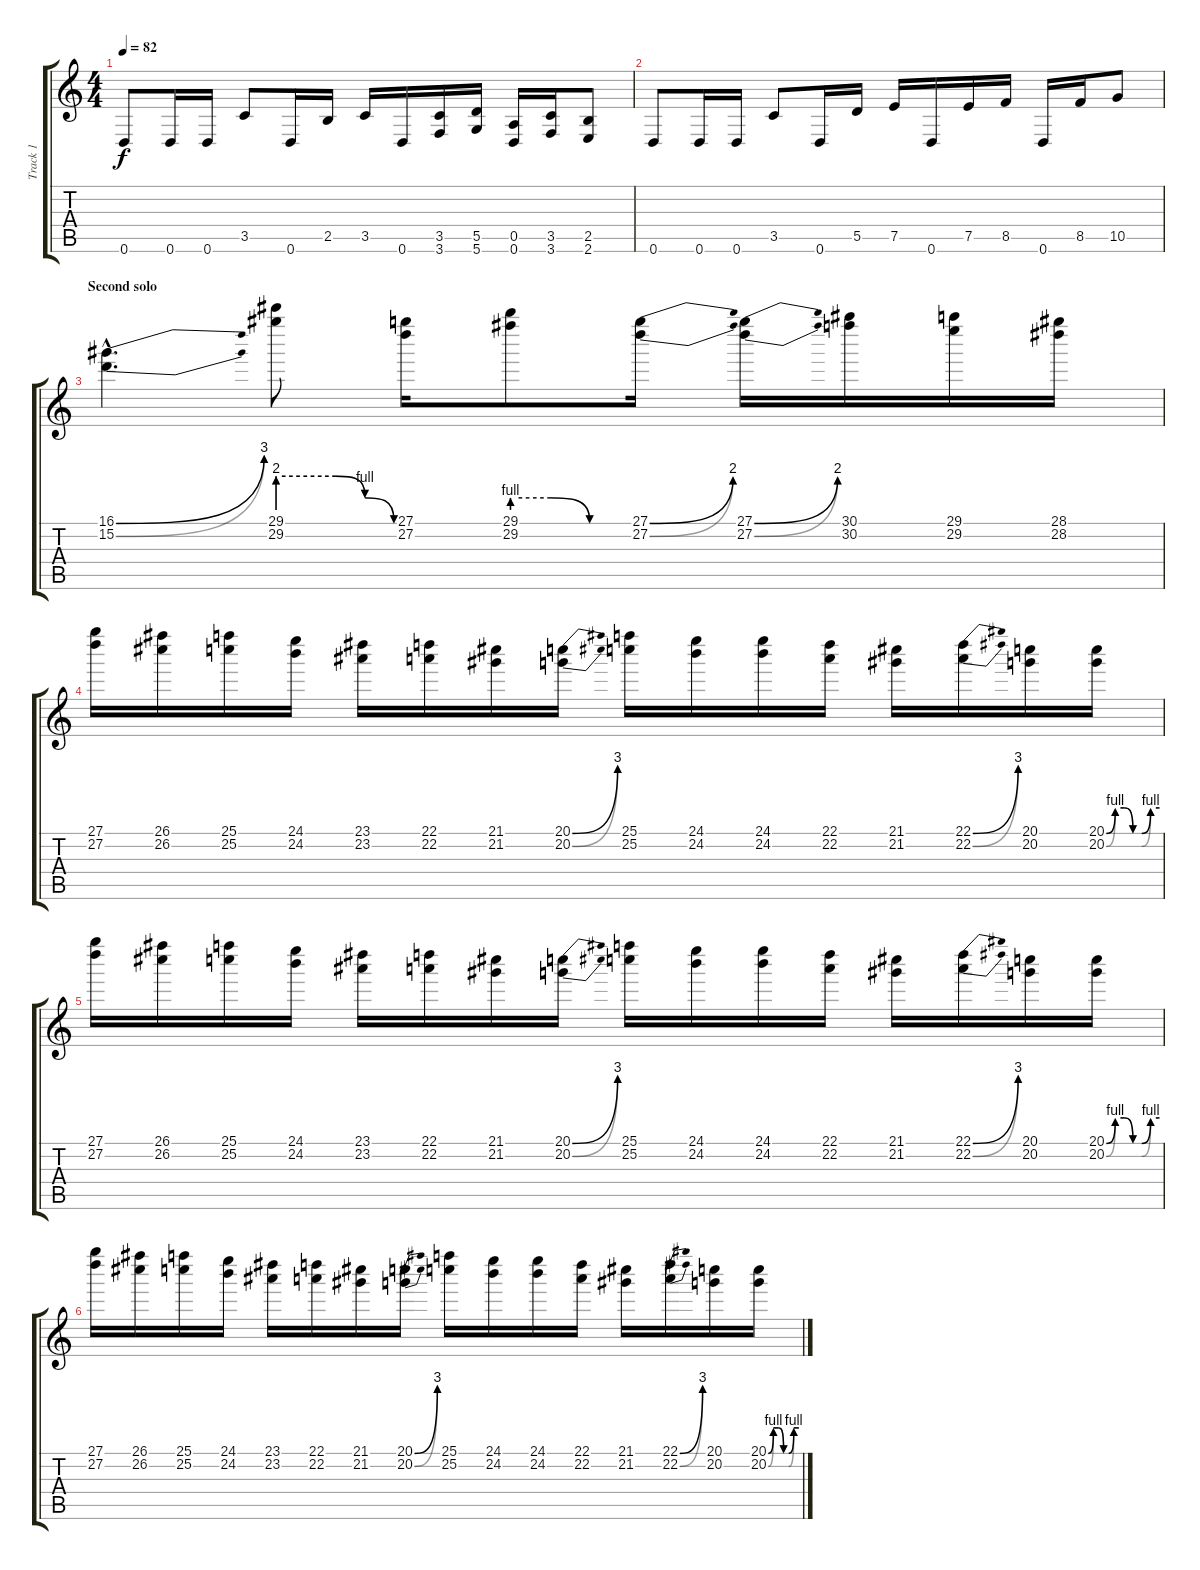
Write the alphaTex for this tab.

\track ("Track 1" "Track 1") {instrument overdrivenguitar}
\staff {score tabs}
\tuning (E4 B3 G3 D3 A2 D2) {hide}
\ts (4 4)
\tempo 82
\clef g2
\ks c
0.6.8{dy f} 0.6.16 0.6.16 3.5.8 0.6.16 2.5.16 3.5.16 0.6.16 (3.5 3.6).16 (5.5 5.6).16 (0.5 0.6).16 (3.5 3.6).16 (2.5 2.6).8 |
0.6.8 0.6.16 0.6.16 3.5.8 0.6.16 5.5.16 7.5.16 0.6.16 7.5.16 8.5.16 0.6.16 8.5.16 10.5.8 |
\section ("" "Second solo")
(16.1{be (bend 0 0 60 12) hac} 15.2{be (bend 0 0 60 12) hac}).4{d} (29.1{be (custom 0 8 30 8 45 4 60 0)} 29.2{be (custom 0 8 30 8 45 4 60 0)}).8 (27.1 27.2).16 (29.1{be (custom 0 4 20 4 40 0 60 0)} 29.2{be (custom 0 4 20 4 40 0 60 0)}).8 (27.1{be (bend 0 0 60 8)} 27.2{be (bend 0 0 60 8)}).16 (27.1{be (bend 0 0 60 8)} 27.2{be (bend 0 0 60 8)}).16 (30.1 30.2).16 (29.1 29.2).16 (28.1 28.2).16 |
(27.1 27.2).16 (26.1 26.2).16 (25.1 25.2).16 (24.1 24.2).16 (23.1 23.2).16 (22.1 22.2).16 (21.1 21.2).16 (20.1{be (bend 0 0 60 12)} 20.2{be (bend 0 0 60 12)}).16 (25.1 25.2).16 (24.1 24.2).16 (24.1 24.2).16 (22.1 22.2).16 (21.1 21.2).16 (22.1{be (bend 0 0 60 12)} 22.2{be (bend 0 0 60 12)}).16 (20.1 20.2).16 (20.1{be (custom 0 0 10 4 20 4 30 0 40 0 50 4 60 4)} 20.2{be (custom 0 0 10 4 20 4 30 0 40 0 50 4 60 4)}).16 |
(27.1 27.2).16 (26.1 26.2).16 (25.1 25.2).16 (24.1 24.2).16 (23.1 23.2).16 (22.1 22.2).16 (21.1 21.2).16 (20.1{be (bend 0 0 60 12)} 20.2{be (bend 0 0 60 12)}).16 (25.1 25.2).16 (24.1 24.2).16 (24.1 24.2).16 (22.1 22.2).16 (21.1 21.2).16 (22.1{be (bend 0 0 60 12)} 22.2{be (bend 0 0 60 12)}).16 (20.1 20.2).16 (20.1{be (custom 0 0 10 4 20 4 30 0 40 0 50 4 60 4)} 20.2{be (custom 0 0 10 4 20 4 30 0 40 0 50 4 60 4)}).16 |
(27.1 27.2).16 (26.1 26.2).16 (25.1 25.2).16 (24.1 24.2).16 (23.1 23.2).16 (22.1 22.2).16 (21.1 21.2).16 (20.1{be (bend 0 0 60 12)} 20.2{be (bend 0 0 60 12)}).16 (25.1 25.2).16 (24.1 24.2).16 (24.1 24.2).16 (22.1 22.2).16 (21.1 21.2).16 (22.1{be (bend 0 0 60 12)} 22.2{be (bend 0 0 60 12)}).16 (20.1 20.2).16 (20.1{be (custom 0 0 10 4 20 4 30 0 40 0 50 4 60 4)} 20.2{be (custom 0 0 10 4 20 4 30 0 40 0 50 4 60 4)}).16
